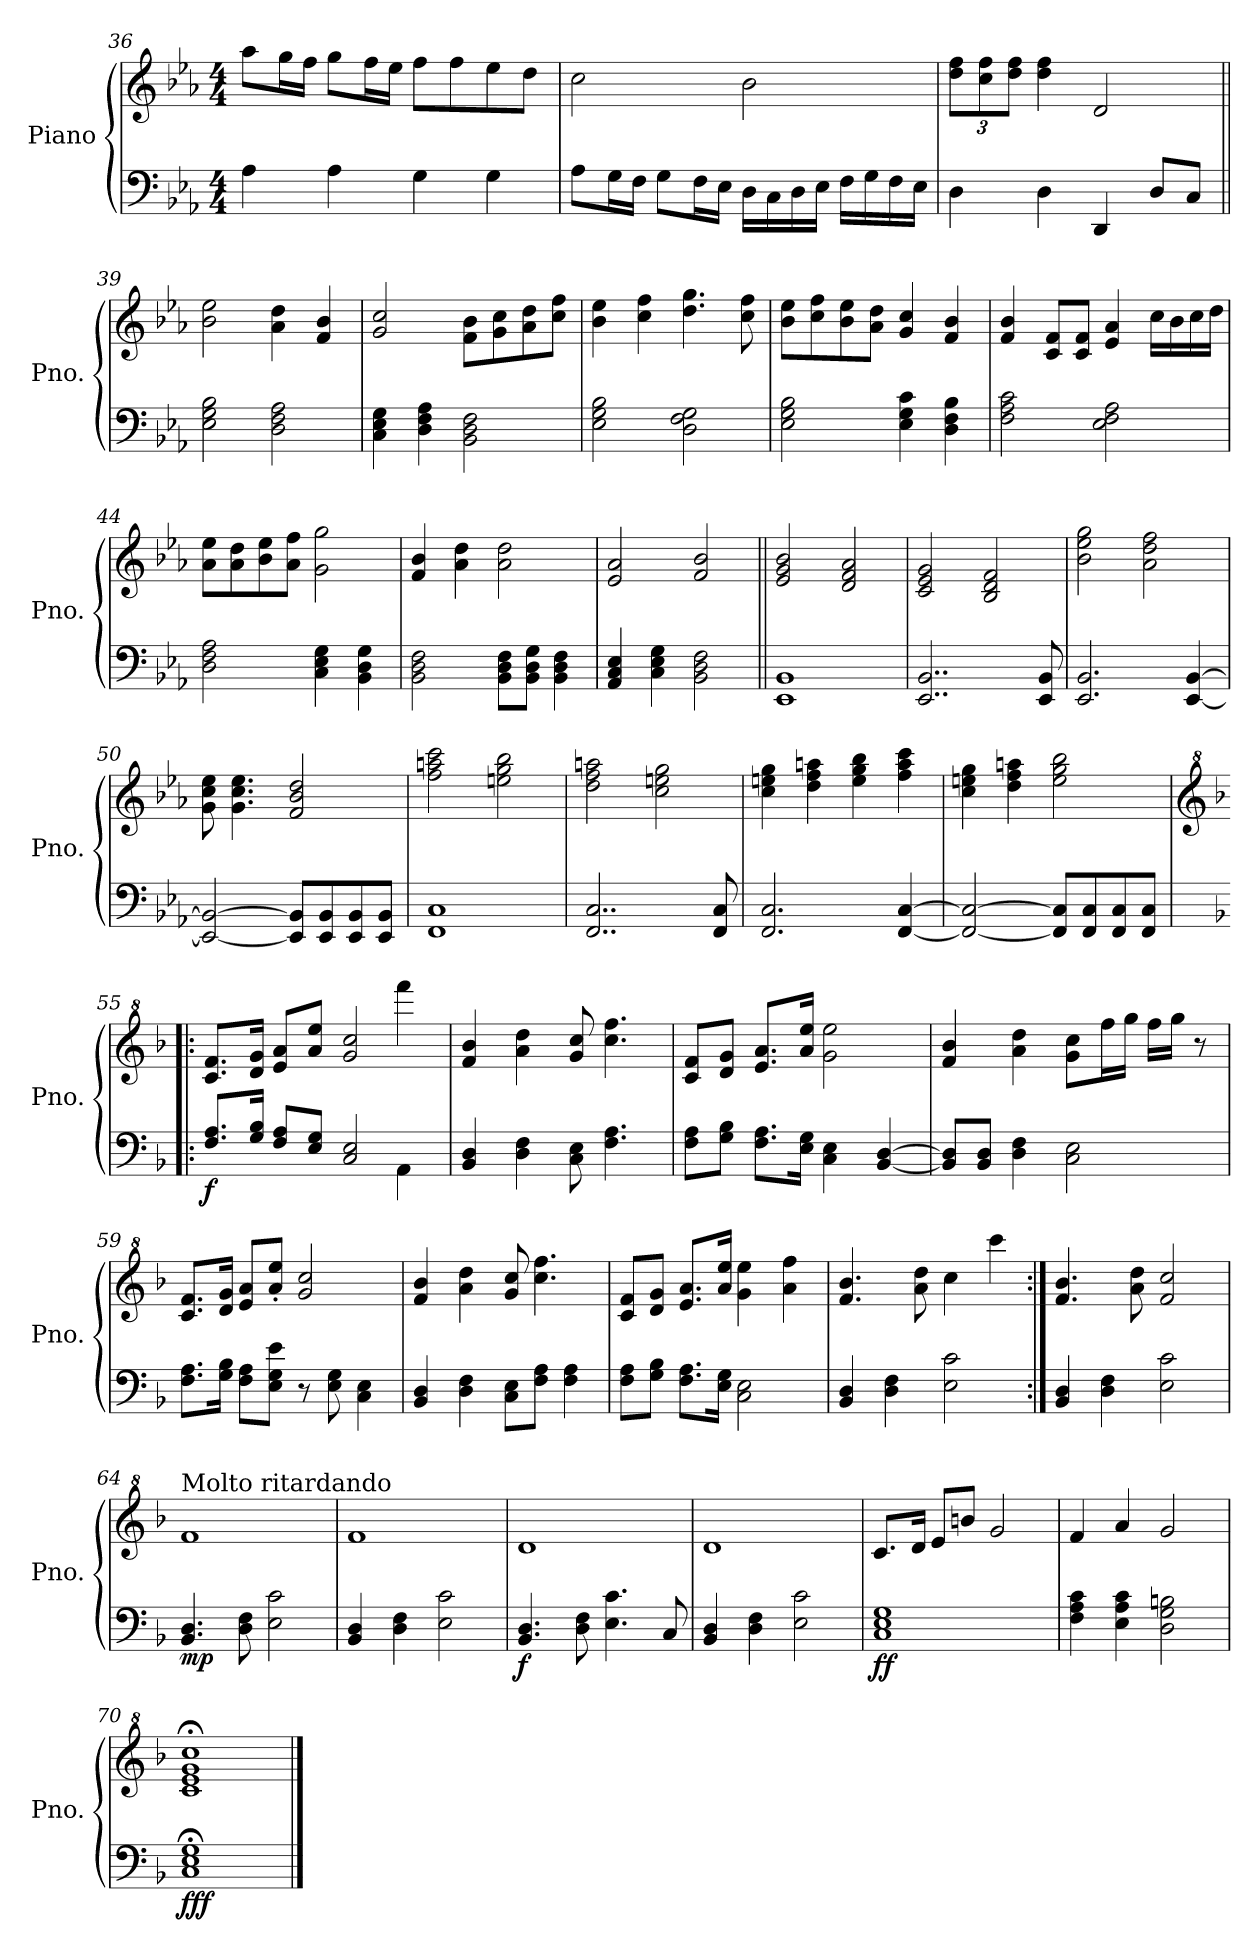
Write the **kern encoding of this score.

**kern	**kern	**dynam
*part1	*part1	*part1
*staff2	*staff1	*staff1/2
*I"Piano	*	*
*I'Pno.	*	*
*clefF4	*clefG2	*
*k[b-e-a-]	*k[b-e-a-]	*
*M4/4	*M4/4	*
=36	=36	=36
4A-\	8aa-\L	.
.	16gg\L	.
.	16ff\JJ	.
4A-\	8gg\L	.
.	16ff\L	.
.	16ee-\JJ	.
4G\	8ff\L	.
.	8ff\	.
4G\	8ee-\	.
.	8dd\J	.
!!LO:LB:g=z
=37	=37	=37
8A-\L	2cc\	.
16G\L	.	.
16F\JJ	.	.
8G\L	.	.
16F\L	.	.
16E-\JJ	.	.
16D\LL	2b-\	.
16C\	.	.
16D\	.	.
16E-\JJ	.	.
16F\LL	.	.
16G\	.	.
16F\	.	.
16E-\JJ	.	.
=38	=38	=38
*	*Xbrackettup	*
4D\	12dd\ 12ff\L	.
.	12cc\ 12ff\	.
.	12dd\ 12ff\J	.
4D\	4dd\ 4ff\	.
4DD/	2d/	.
8D/L	.	.
8C/J	.	.
=39||	=39||	=39||
2E-\ 2G\ 2B-\	2b-\ 2ee-\	.
2D\ 2F\ 2A-\	4a-\ 4dd\	.
.	4f/ 4b-/	.
=40	=40	=40
4C\ 4E-\ 4G\	2g/ 2cc/	.
4D\ 4F\ 4A-\	.	.
2BB-\ 2D\ 2F\	8f\ 8b-\L	.
.	8g\ 8cc\	.
.	8a-\ 8dd\	.
.	8cc\ 8ff\J	.
=41	=41	=41
2E-\ 2G\ 2B-\	4b-\ 4ee-\	.
.	4cc\ 4ff\	.
2D\ 2F\ 2G\	4.dd\ 4.gg\	.
.	8cc\ 8ff\	.
=42	=42	=42
2E-\ 2G\ 2B-\	8b-\ 8ee-\L	.
.	8cc\ 8ff\	.
.	8b-\ 8ee-\	.
.	8a-\ 8dd\J	.
4E-\ 4G\ 4c\	4g/ 4cc/	.
4D\ 4F\ 4B-\	4f/ 4b-/	.
!!LO:LB:g=z
=43	=43	=43
2F\ 2A-\ 2c\	4f/ 4b-/	.
.	8c/ 8f/L	.
.	8c/ 8f/J	.
2E-\ 2F\ 2A-\	4e-/ 4a-/	.
.	16cc\LL	.
.	16b-\	.
.	16cc\	.
.	16dd\JJ	.
=44	=44	=44
2D\ 2F\ 2A-\	8a-\ 8ee-\L	.
.	8a-\ 8dd\	.
.	8b-\ 8ee-\	.
.	8a-\ 8ff\J	.
4C\ 4E-\ 4G\	2g\ 2gg\	.
4BB-\ 4D\ 4G\	.	.
=45	=45	=45
2BB-\ 2D\ 2F\	4f/ 4b-/	.
.	4a-\ 4dd\	.
8BB-\ 8D\ 8F\L	2a-\ 2dd\	.
8BB-\ 8D\ 8G\J	.	.
4BB-\ 4D\ 4F\	.	.
=46	=46	=46
4AA-/ 4C/ 4E-/	2e-/ 2a-/	.
4C\ 4E-\ 4G\	.	.
2BB-\ 2D\ 2F\	2f/ 2b-/	.
=47||	=47||	=47||
1EE- 1BB-	2e-/ 2g/ 2b-/	.
.	2d/ 2f/ 2a-/	.
=48	=48	=48
2..EE-/ 2..BB-/	2c/ 2e-/ 2g/	.
.	2B-/ 2d/ 2f/	.
8EE-/ 8BB-/	.	.
=49	=49	=49
2.EE-/ 2.BB-/	2b-\ 2ee-\ 2gg\	.
.	2a-\ 2dd\ 2ff\	.
[4EE-/ [4BB-/	.	.
!!LO:LB:g=z
=50	=50	=50
2EE-/_ 2BB-/_	8g\ 8cc\ 8ee-\	.
.	4.g\ 4.cc\ 4.ee-\	.
8EE-/] 8BB-/]L	2f/ 2b-/ 2dd/	.
8EE-/ 8BB-/	.	.
8EE-/ 8BB-/	.	.
8EE-/ 8BB-/J	.	.
=51	=51	=51
1FF 1C	2ff\ 2aan\ 2ccc\	.
.	2een\ 2gg\ 2bb-\	.
=52	=52	=52
2..FF/ 2..C/	2dd\ 2ff\ 2aan\	.
.	2cc\ 2een\ 2gg\	.
8FF/ 8C/	.	.
=53	=53	=53
2.FF/ 2.C/	4cc\ 4een\ 4gg\	.
.	4dd\ 4ff\ 4aan\	.
.	4ee\ 4gg\ 4bb-\	.
[4FF/ [4C/	4ff\ 4aa\ 4ccc\	.
=54	=54	=54
2FF/_ 2C/_	4cc\ 4een\ 4gg\	.
.	4dd\ 4ff\ 4aan\	.
8FF/] 8C/]L	2ee\ 2gg\ 2bb-\	.
8FF/ 8C/	.	.
8FF/ 8C/	.	.
8FF/ 8C/J	.	.
=55!|:	=55!|:	=55!|:
*	*clefG^2	*
*k[b-]	*k[b-]	*
*^	*^	*
!	!	!	!	!LO:DY:b=2
8.F/ 8.A/L	2.ryy	8.cc/ 8.ff/L	2.ryy	f
16G/ 16B-/Jk	.	16dd/ 16gg/Jk	.	.
8F/ 8A/L	.	8ee/ 8aa/L	.	.
8E/ 8G/J	.	8aa/ 8eee/J	.	.
2C/ 2E/	.	2gg/ 2ccc/	.	.
.	4AA\	.	4ffff\	.
*v	*v	*	*	*
*	*v	*v	*
!!LO:LB:g=z
=56	=56	=56
4BB-/ 4D/	4ff/ 4bb-/	.
4D\ 4F\	4aa\ 4ddd\	.
8C\ 8E\	8gg/ 8ccc/	.
4.F\ 4.A\	4.ccc\ 4.fff\	.
=57	=57	=57
8F\ 8A\L	8cc/ 8ff/L	.
8G\ 8B-\J	8dd/ 8gg/J	.
8.F\ 8.A\L	8.ee/ 8.aa/L	.
16E\ 16G\Jk	16aa/ 16eee/Jk	.
4C\ 4E\	2gg\ 2eee\	.
[4BB-/ [4D/	.	.
=58	=58	=58
8BB-/] 8D/]L	4ff/ 4bb-/	.
8BB-/ 8D/J	.	.
4D\ 4F\	4aa\ 4ddd\	.
2C\ 2E\	8gg\ 8ccc\L	.
.	16fff\L	.
.	16ggg\JJ	.
.	16fff\LL	.
.	16ggg\JJ	.
.	8r	.
=59	=59	=59
8.F\ 8.A\L	8.cc/ 8.ff/L	.
16G\ 16B-\Jk	16dd/ 16gg/Jk	.
8F\ 8A\L	8ee/ 8aa/L	.
8E\ 8G\ 8e\J	8aa/' 8eee/'J	.
8r	2gg/ 2ccc/	.
8E\ 8G\	.	.
4C\ 4E\	.	.
=60	=60	=60
4BB-/ 4D/	4ff/ 4bb-/	.
4D\ 4F\	4aa\ 4ddd\	.
8C\ 8E\L	8gg/ 8ccc/	.
8F\ 8A\J	4.ccc\ 4.fff\	.
4F\ 4A\	.	.
=61	=61	=61
8F\ 8A\L	8cc/ 8ff/L	.
8G\ 8B-\J	8dd/ 8gg/J	.
8.F\ 8.A\L	8.ee/ 8.aa/L	.
16E\ 16G\Jk	16aa/ 16eee/Jk	.
2C\ 2E\	4gg\ 4eee\	.
.	4aa\ 4fff\	.
!!LO:PB:g=z
=62	=62	=62
4BB-/ 4D/	4.ff/ 4.bb-/	.
4D\ 4F\	.	.
.	8aa\ 8ddd\	.
2E\ 2c\	4ccc\	.
.	4cccc\	.
=63:|!	=63:|!	=63:|!
4BB-/ 4D/	4.ff/ 4.bb-/	.
4D\ 4F\	.	.
.	8aa\ 8ddd\	.
2E\ 2c\	2ff/ 2ccc/	.
=64	=64	=64
*	*MM120	*
!	!LO:TX:a:t=Molto ritardando	!
!	!	!LO:DY:b=2
4.BB-/ 4.D/	1ff	mp
8D\ 8F\	.	.
2E\ 2c\	.	.
=65	=65	=65
*	*MM90	*
4BB-/ 4D/	1ff	.
4D\ 4F\	.	.
2E\ 2c\	.	.
=66	=66	=66
*	*MM80	*
!	!	!LO:DY:b=2
4.BB-/ 4.D/	1dd	f
8D\ 8F\	.	.
4.E\ 4.c\	.	.
8C/	.	.
=67	=67	=67
4BB-/ 4D/	1dd	.
4D\ 4F\	.	.
2E\ 2c\	.	.
=68	=68	=68
!	!	!LO:DY:b=2
1C 1E 1G	8.cc/L	ff
.	16dd/Jk	.
.	8ee/L	.
.	8bbn/J	.
.	2gg/	.
=69	=69	=69
4F\ 4A\ 4c\	4ff/	.
4E\ 4A\ 4c\	4aa/	.
2D\ 2G\ 2Bn\	2gg/	.
=70	=70	=70
!	!	!LO:DY:b=2
1C;< 1E;< 1G;<	1cc;< 1ee;< 1gg;< 1ccc;<	fff
==	==	==
*-	*-	*-
